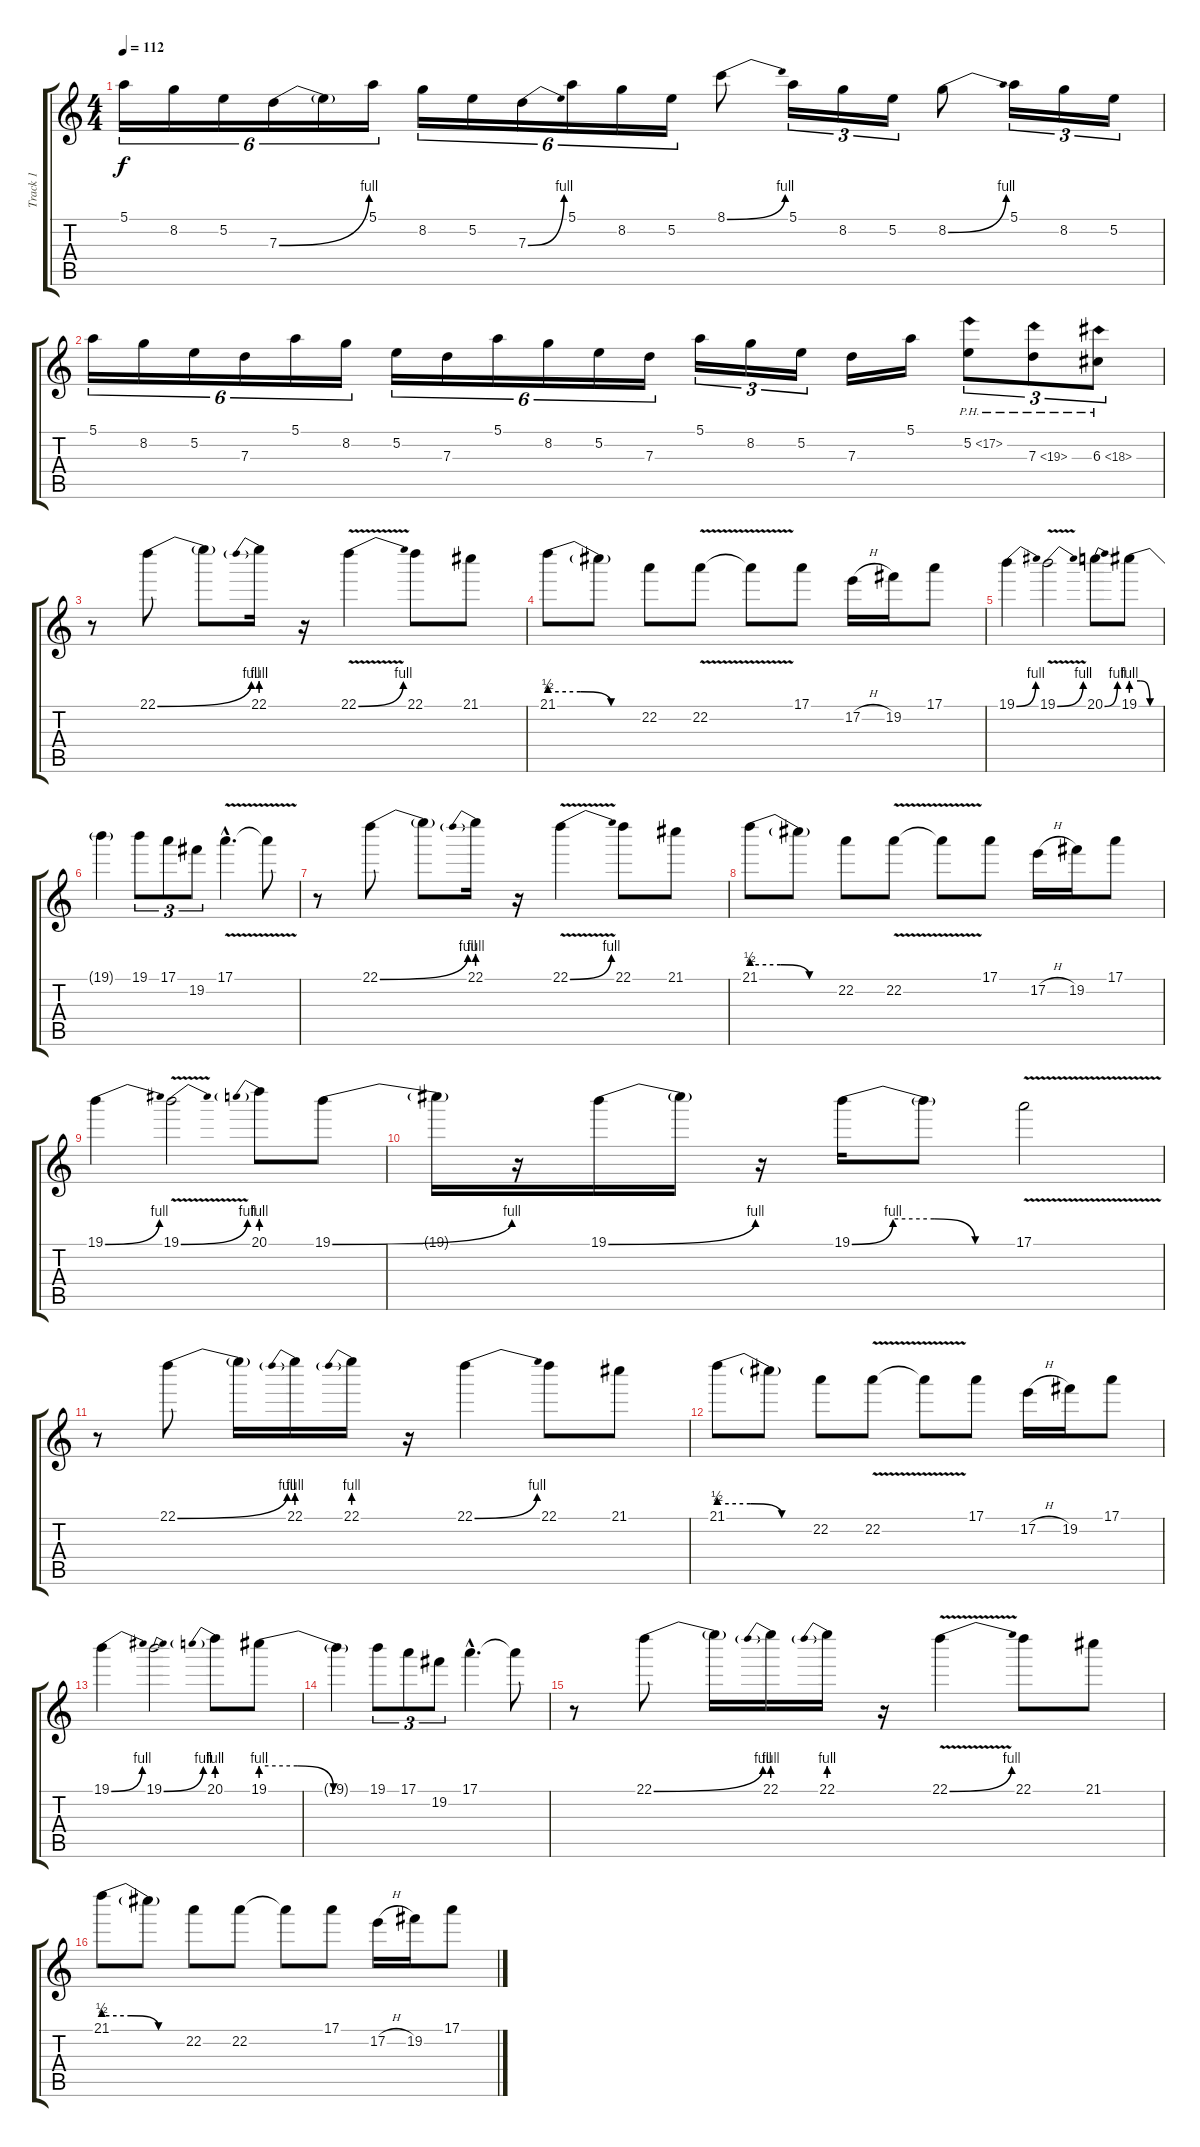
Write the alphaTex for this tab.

\track ("Track 1" "Track 1") {instrument overdrivenguitar}
\staff {score tabs}
\tuning (E4 B3 G3 D3 A2 E2) {hide}
\ts (4 4)
\tempo 112
\clef g2
\ks c
5.1.16{tu (6 4) dy f} 8.2.16{tu (6 4)} 5.2.16{tu (6 4)} 7.3{be (bend 0 0 60 4)}.16{tu (6 4)} 7.3{t}.16{tu (6 4)} 5.1.16{tu (6 4)} 8.2.16{tu (6 4)} 5.2.16{tu (6 4)} 7.3{be (bend 0 0 60 4)}.16{tu (6 4)} 5.1.16{tu (6 4)} 8.2.16{tu (6 4)} 5.2.16{tu (6 4)} 8.1{be (bend 0 0 60 4)}.8 5.1.16{tu (3 2)} 8.2.16{tu (3 2)} 5.2.16{tu (3 2)} 8.2{be (bend 0 0 60 4)}.8 5.1.16{tu (3 2)} 8.2.16{tu (3 2)} 5.2.16{tu (3 2)} |
5.1.16{tu (6 4)} 8.2.16{tu (6 4)} 5.2.16{tu (6 4)} 7.3.16{tu (6 4)} 5.1.16{tu (6 4)} 8.2.16{tu (6 4)} 5.2.16{tu (6 4)} 7.3.16{tu (6 4)} 5.1.16{tu (6 4)} 8.2.16{tu (6 4)} 5.2.16{tu (6 4)} 7.3.16{tu (6 4)} 5.1.16{tu (3 2)} 8.2.16{tu (3 2)} 5.2.16{tu (3 2)} 7.3.16 5.1.16 5.2{ph 12}.8{tu (3 2)} 7.3{ph 12}.8{tu (3 2)} 6.3{ph 12}.8{tu (3 2)} |
r.8 22.1{be (bend 0 0 60 4)}.8 22.1{t}.8 22.1{be (prebend 0 4 60 4)}.16 r.16 22.1{be (bend 0 0 60 4) v}.4 22.1.8 21.1.8 |
21.1{be (custom 0 2 20 2 40 0 60 0)}.8 21.1{t}.8 22.2.8 22.2{v}.8 22.2{t}.8 17.1.8 17.2{h}.16 19.2.16 17.1.8 |
19.1{be (bend 0 0 60 4)}.4 19.1{be (bend 0 0 60 4) v}.2 20.1{be (bend 0 0 60 4)}.8 19.1{be (custom 0 4 20 4 40 0 60 0)}.8 |
19.1{t}.4 19.1.8{tu (3 2)} 17.1.8{tu (3 2)} 19.2.8{tu (3 2)} 17.1{v hac}.4{d} 17.1{t}.8 |
r.8 22.1{be (bend 0 0 60 4)}.8 22.1{t}.8 22.1{be (prebend 0 4 60 4)}.16 r.16 22.1{be (bend 0 0 60 4) v}.4 22.1.8 21.1.8 |
21.1{be (custom 0 2 20 2 40 0 60 0)}.8 21.1{t}.8 22.2.8 22.2{v}.8 22.2{t}.8 17.1.8 17.2{h}.16 19.2.16 17.1.8 |
19.1{be (bend 0 0 60 4)}.4 19.1{be (bend 0 0 60 4) v}.2 20.1{be (prebend 0 4 60 4)}.8 19.1{be (bend 0 0 60 4)}.8 |
19.1{t}.16 r.16 19.1{be (bend 0 0 60 4)}.16 19.1{t}.16 r.16 19.1{be (custom 0 0 15 4 30 4 45 0 60 0)}.16 19.1{t}.8 17.1{v}.2 |
r.8 22.1{be (bend 0 0 60 4)}.8 22.1{t}.16 22.1{be (prebend 0 4 60 4)}.16 22.1{be (prebend 0 4 60 4)}.16 r.16 22.1{be (bend 0 0 60 4)}.4 22.1.8 21.1.8 |
21.1{be (custom 0 2 20 2 40 0 60 0)}.8 21.1{t}.8 22.2.8 22.2{v}.8 22.2{t}.8 17.1.8 17.2{h}.16 19.2.16 17.1.8 |
19.1{be (bend 0 0 60 4)}.4 19.1{be (bend 0 0 60 4)}.2 20.1{be (prebend 0 4 60 4)}.8 19.1{be (custom 0 4 20 4 40 0 60 0)}.8 |
19.1{t}.4 19.1.8{tu (3 2)} 17.1.8{tu (3 2)} 19.2.8{tu (3 2)} 17.1{hac}.4{d} 17.1{t}.8 |
r.8 22.1{be (bend 0 0 60 4)}.8 22.1{t}.16 22.1{be (prebend 0 4 60 4)}.16 22.1{be (prebend 0 4 60 4)}.16 r.16 22.1{be (bend 0 0 60 4) v}.4 22.1.8 21.1.8 |
21.1{be (custom 0 2 20 2 40 0 60 0)}.8 21.1{t}.8 22.2.8 22.2.8 22.2{t}.8 17.1.8 17.2{h}.16 19.2.16 17.1.8
